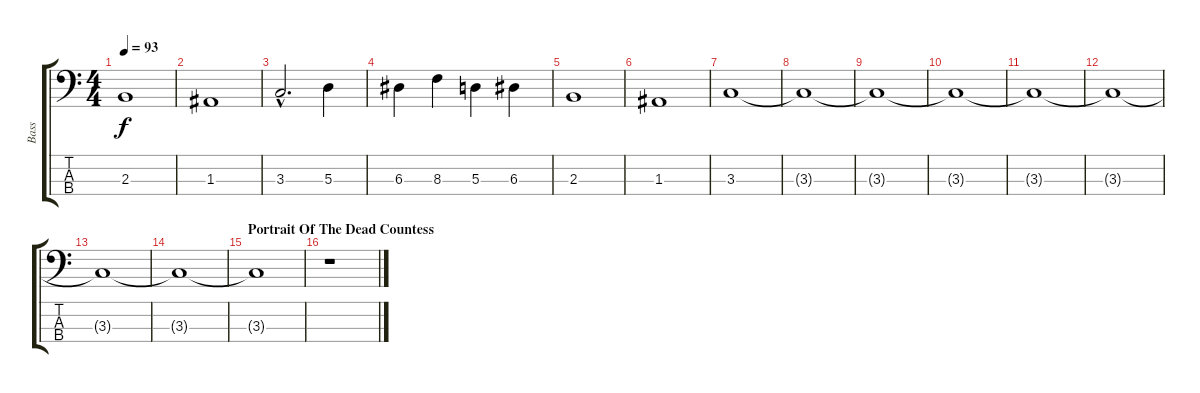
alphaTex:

\track ("Bass" "Bass") {instrument electricbassfinger}
\staff {score tabs}
\tuning (G2 D2 A1 D1) {hide}
\ts (4 4)
\tempo 93
\clef f4
\ks c
2.3.1{dy f} |
1.3.1 |
3.3{hac}.2{d} 5.3.4 |
6.3.4 8.3.4 5.3.4 6.3.4 |
2.3.1 |
1.3.1 |
3.3.1 |
3.3{t}.1 |
3.3{t}.1 |
3.3{t}.1 |
3.3{t}.1 |
3.3{t}.1 |
3.3{t}.1 |
3.3{t}.1 |
\section ("" "Portrait Of The Dead Countess")
3.3{t}.1 |
r.1
